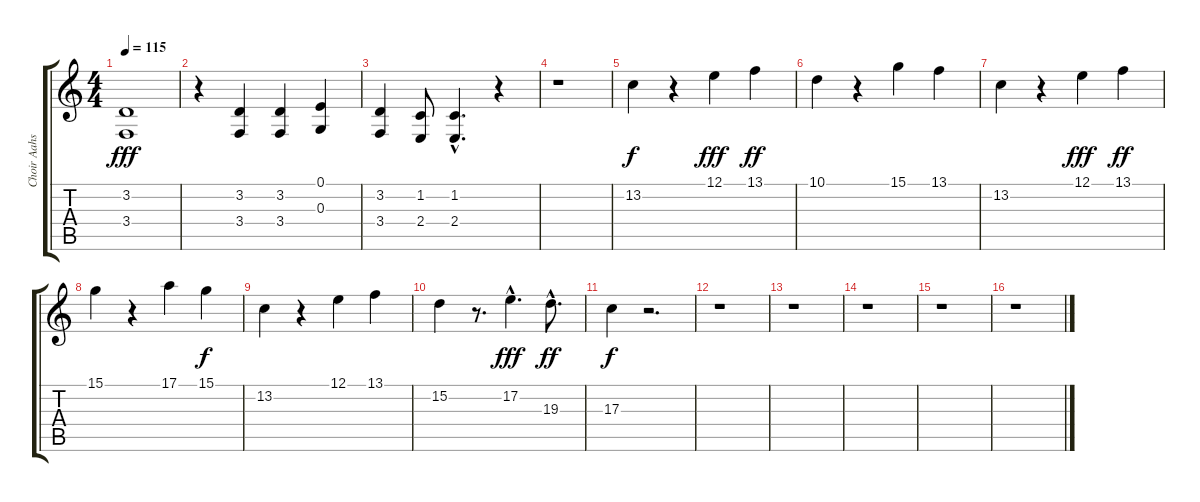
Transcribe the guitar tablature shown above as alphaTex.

\track ("Choir Aahs" "Choir Aahs") {instrument choiraahs}
\staff {score tabs}
\tuning (E4 B3 G3 D3 A2 E2) {hide}
\ts (4 4)
\tempo 115
\clef g2
\ks c
(3.2 3.4).1{dy fff} |
r.4 (3.2 3.4).4 (3.2 3.4).4 (0.1 0.3).4 |
(3.2 3.4).4 (1.2 2.4).8 (1.2{hac} 2.4{hac}).4{d} r.4 |
r.1 |
13.2.4{dy f} r.4 12.1.4{dy fff} 13.1.4{dy ff} |
10.1.4 r.4 15.1.4 13.1.4 |
13.2.4 r.4 12.1.4{dy fff} 13.1.4{dy ff} |
15.1.4 r.4 17.1.4 15.1.4{dy f} |
13.2.4 r.4 12.1.4 13.1.4 |
15.2.4 r.8{d} 17.2{hac}.4{d dy fff} 19.3{hac}.8{d dy ff} |
17.3.4{dy f} r.2{d} |
r.1 |
r.1 |
r.1 |
r.1 |
r.1
